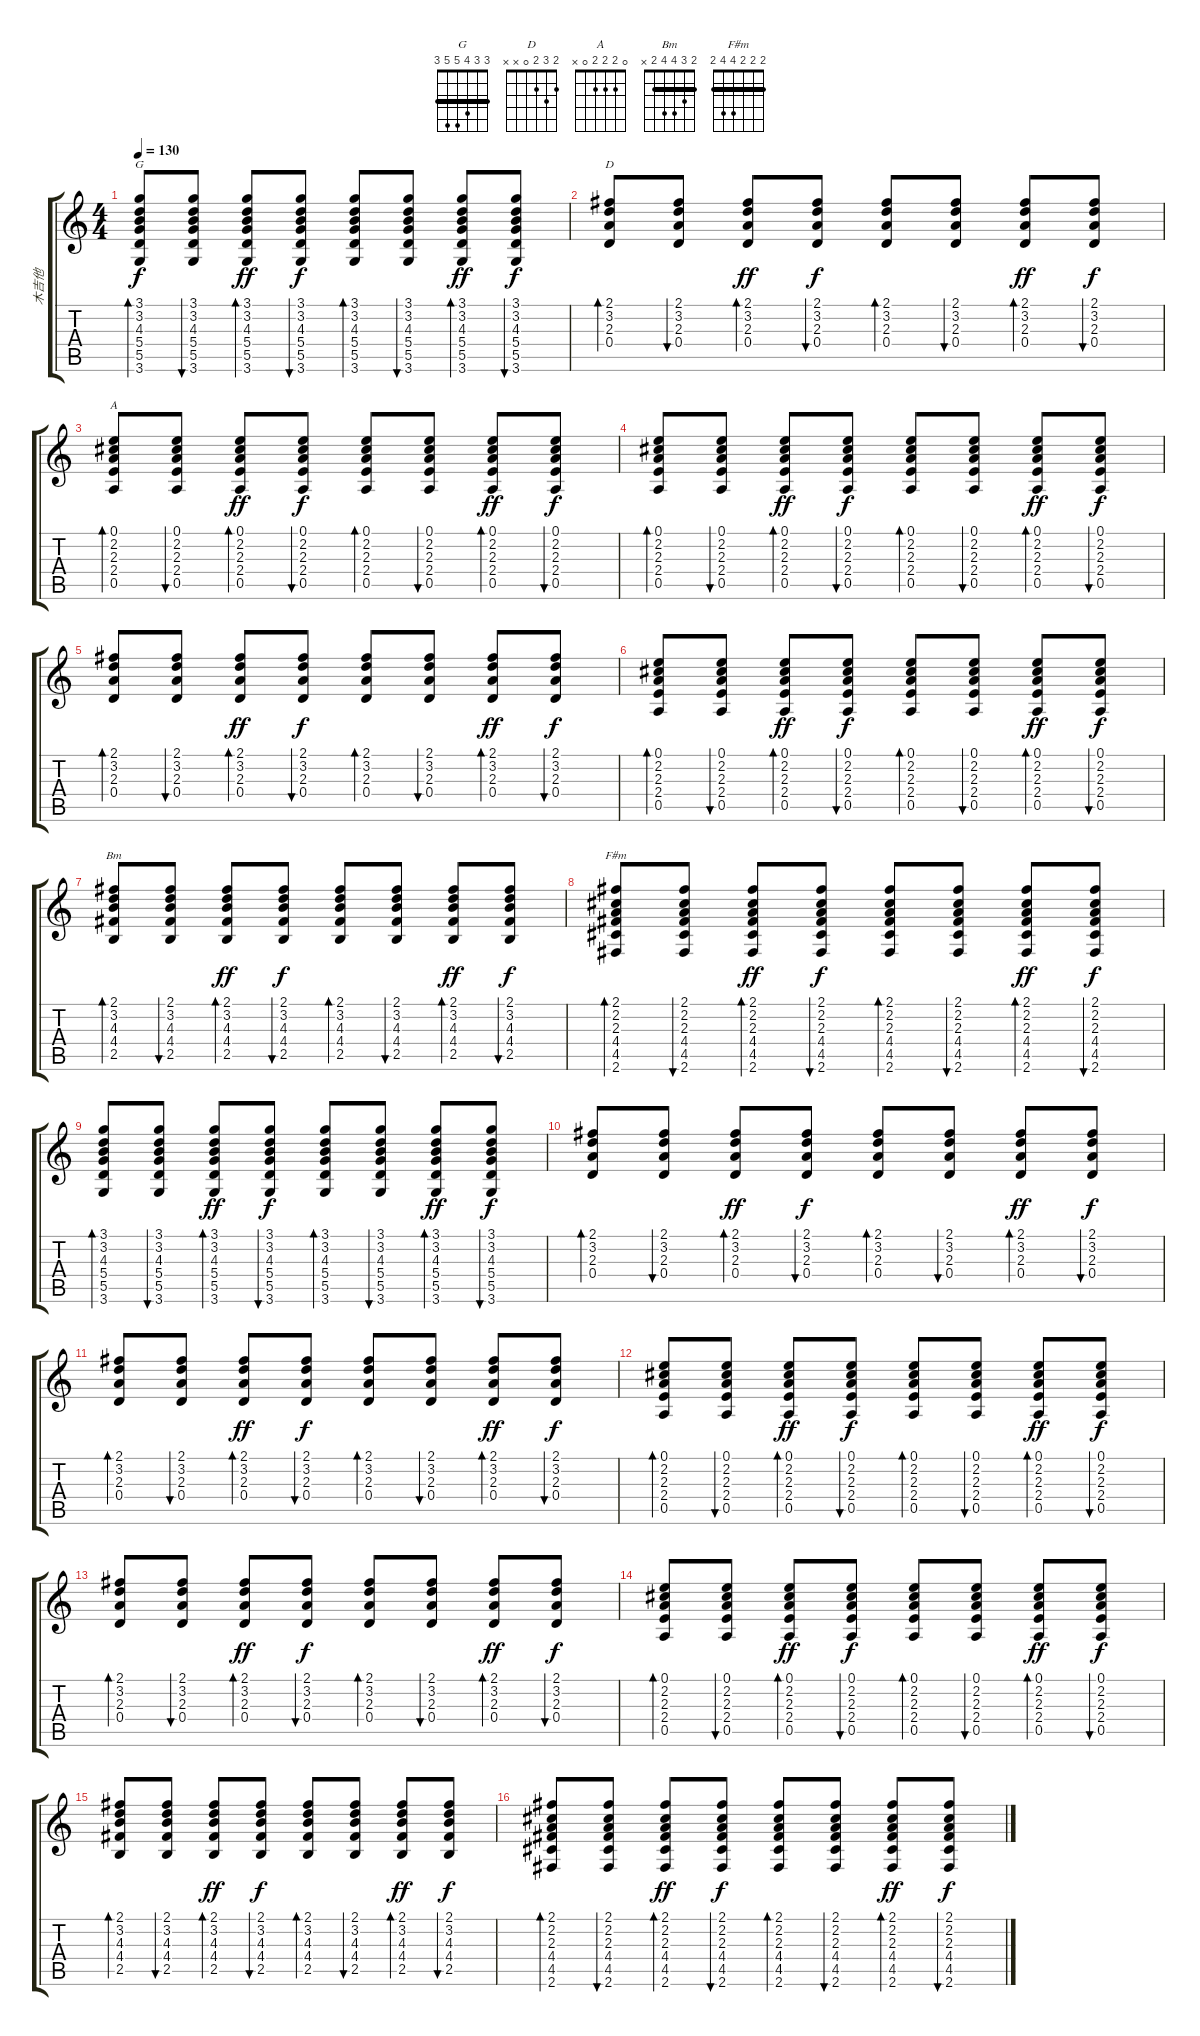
\track ("木吉他" "木吉他") {instrument electricguitarclean}
\staff {score tabs}
\tuning (E4 B3 G3 D3 A2 E2) {hide}
\chord ("G" 3 3 4 5 5 3) {barre 3}
\chord ("D" 2 3 2 0 x x)
\chord ("A" 0 2 2 2 0 x)
\chord ("Bm" 2 3 4 4 2 x) {barre 2}
\chord ("F#m" 2 2 2 4 4 2) {barre 2}
\ts (4 4)
\tempo 130
\clef g2
\ks c
(3.1 3.2 4.3 5.4 5.5 3.6).8{bd 60 ch "G" dy f} (3.1 3.2 4.3 5.4 5.5 3.6).8{bu 60} (3.1 3.2 4.3 5.4 5.5 3.6).8{bd 60 dy ff} (3.1 3.2 4.3 5.4 5.5 3.6).8{bu 60 dy f} (3.1 3.2 4.3 5.4 5.5 3.6).8{bd 60} (3.1 3.2 4.3 5.4 5.5 3.6).8{bu 60} (3.1 3.2 4.3 5.4 5.5 3.6).8{bd 60 dy ff} (3.1 3.2 4.3 5.4 5.5 3.6).8{bu 60 dy f} |
(2.1 3.2 2.3 0.4).8{bd 30 ch "D"} (2.1 3.2 2.3 0.4).8{bu 60} (2.1 3.2 2.3 0.4).8{bd 60 dy ff} (2.1 3.2 2.3 0.4).8{bu 60 dy f} (2.1 3.2 2.3 0.4).8{bd 60} (2.1 3.2 2.3 0.4).8{bu 60} (2.1 3.2 2.3 0.4).8{bd 60 dy ff} (2.1 3.2 2.3 0.4).8{bu 60 dy f} |
(0.1 2.2 2.3 2.4 0.5).8{bd 60 ch "A"} (0.1 2.2 2.3 2.4 0.5).8{bu 60} (0.1 2.2 2.3 2.4 0.5).8{bd 60 dy ff} (0.1 2.2 2.3 2.4 0.5).8{bu 60 dy f} (0.1 2.2 2.3 2.4 0.5).8{bd 60} (0.1 2.2 2.3 2.4 0.5).8{bu 60} (0.1 2.2 2.3 2.4 0.5).8{bd 60 dy ff} (0.1 2.2 2.3 2.4 0.5).8{bu 60 dy f} |
(0.1 2.2 2.3 2.4 0.5).8{bd 60} (0.1 2.2 2.3 2.4 0.5).8{bu 60} (0.1 2.2 2.3 2.4 0.5).8{bd 60 dy ff} (0.1 2.2 2.3 2.4 0.5).8{bu 60 dy f} (0.1 2.2 2.3 2.4 0.5).8{bd 60} (0.1 2.2 2.3 2.4 0.5).8{bu 60} (0.1 2.2 2.3 2.4 0.5).8{bd 60 dy ff} (0.1 2.2 2.3 2.4 0.5).8{bu 60 dy f} |
(2.1 3.2 2.3 0.4).8{bd 30} (2.1 3.2 2.3 0.4).8{bu 60} (2.1 3.2 2.3 0.4).8{bd 60 dy ff} (2.1 3.2 2.3 0.4).8{bu 60 dy f} (2.1 3.2 2.3 0.4).8{bd 60} (2.1 3.2 2.3 0.4).8{bu 60} (2.1 3.2 2.3 0.4).8{bd 60 dy ff} (2.1 3.2 2.3 0.4).8{bu 60 dy f} |
(0.1 2.2 2.3 2.4 0.5).8{bd 60} (0.1 2.2 2.3 2.4 0.5).8{bu 60} (0.1 2.2 2.3 2.4 0.5).8{bd 60 dy ff} (0.1 2.2 2.3 2.4 0.5).8{bu 60 dy f} (0.1 2.2 2.3 2.4 0.5).8{bd 60} (0.1 2.2 2.3 2.4 0.5).8{bu 60} (0.1 2.2 2.3 2.4 0.5).8{bd 60 dy ff} (0.1 2.2 2.3 2.4 0.5).8{bu 60 dy f} |
(2.1 3.2 4.3 4.4 2.5).8{bd 60 ch "Bm"} (2.1 3.2 4.3 4.4 2.5).8{bu 60} (2.1 3.2 4.3 4.4 2.5).8{bd 60 dy ff} (2.1 3.2 4.3 4.4 2.5).8{bu 60 dy f} (2.1 3.2 4.3 4.4 2.5).8{bd 60} (2.1 3.2 4.3 4.4 2.5).8{bu 60} (2.1 3.2 4.3 4.4 2.5).8{bd 60 dy ff} (2.1 3.2 4.3 4.4 2.5).8{bu 60 dy f} |
(2.1 2.2 2.3 4.4 4.5 2.6).8{bd 60 ch "F#m"} (2.1 2.2 2.3 4.4 4.5 2.6).8{bu 60} (2.1 2.2 2.3 4.4 4.5 2.6).8{bd 60 dy ff} (2.1 2.2 2.3 4.4 4.5 2.6).8{bu 60 dy f} (2.1 2.2 2.3 4.4 4.5 2.6).8{bd 60} (2.1 2.2 2.3 4.4 4.5 2.6).8{bu 60} (2.1 2.2 2.3 4.4 4.5 2.6).8{bd 60 dy ff} (2.1 2.2 2.3 4.4 4.5 2.6).8{bu 60 dy f} |
(3.1 3.2 4.3 5.4 5.5 3.6).8{bd 60} (3.1 3.2 4.3 5.4 5.5 3.6).8{bu 60} (3.1 3.2 4.3 5.4 5.5 3.6).8{bd 60 dy ff} (3.1 3.2 4.3 5.4 5.5 3.6).8{bu 60 dy f} (3.1 3.2 4.3 5.4 5.5 3.6).8{bd 60} (3.1 3.2 4.3 5.4 5.5 3.6).8{bu 60} (3.1 3.2 4.3 5.4 5.5 3.6).8{bd 60 dy ff} (3.1 3.2 4.3 5.4 5.5 3.6).8{bu 60 dy f} |
(2.1 3.2 2.3 0.4).8{bd 30} (2.1 3.2 2.3 0.4).8{bu 60} (2.1 3.2 2.3 0.4).8{bd 60 dy ff} (2.1 3.2 2.3 0.4).8{bu 60 dy f} (2.1 3.2 2.3 0.4).8{bd 60} (2.1 3.2 2.3 0.4).8{bu 60} (2.1 3.2 2.3 0.4).8{bd 60 dy ff} (2.1 3.2 2.3 0.4).8{bu 60 dy f} |
(2.1 3.2 2.3 0.4).8{bd 30} (2.1 3.2 2.3 0.4).8{bu 60} (2.1 3.2 2.3 0.4).8{bd 60 dy ff} (2.1 3.2 2.3 0.4).8{bu 60 dy f} (2.1 3.2 2.3 0.4).8{bd 60} (2.1 3.2 2.3 0.4).8{bu 60} (2.1 3.2 2.3 0.4).8{bd 60 dy ff} (2.1 3.2 2.3 0.4).8{bu 60 dy f} |
(0.1 2.2 2.3 2.4 0.5).8{bd 60} (0.1 2.2 2.3 2.4 0.5).8{bu 60} (0.1 2.2 2.3 2.4 0.5).8{bd 60 dy ff} (0.1 2.2 2.3 2.4 0.5).8{bu 60 dy f} (0.1 2.2 2.3 2.4 0.5).8{bd 60} (0.1 2.2 2.3 2.4 0.5).8{bu 60} (0.1 2.2 2.3 2.4 0.5).8{bd 60 dy ff} (0.1 2.2 2.3 2.4 0.5).8{bu 60 dy f} |
(2.1 3.2 2.3 0.4).8{bd 30} (2.1 3.2 2.3 0.4).8{bu 60} (2.1 3.2 2.3 0.4).8{bd 60 dy ff} (2.1 3.2 2.3 0.4).8{bu 60 dy f} (2.1 3.2 2.3 0.4).8{bd 60} (2.1 3.2 2.3 0.4).8{bu 60} (2.1 3.2 2.3 0.4).8{bd 60 dy ff} (2.1 3.2 2.3 0.4).8{bu 60 dy f} |
(0.1 2.2 2.3 2.4 0.5).8{bd 60} (0.1 2.2 2.3 2.4 0.5).8{bu 60} (0.1 2.2 2.3 2.4 0.5).8{bd 60 dy ff} (0.1 2.2 2.3 2.4 0.5).8{bu 60 dy f} (0.1 2.2 2.3 2.4 0.5).8{bd 60} (0.1 2.2 2.3 2.4 0.5).8{bu 60} (0.1 2.2 2.3 2.4 0.5).8{bd 60 dy ff} (0.1 2.2 2.3 2.4 0.5).8{bu 60 dy f} |
(2.1 3.2 4.3 4.4 2.5).8{bd 60} (2.1 3.2 4.3 4.4 2.5).8{bu 60} (2.1 3.2 4.3 4.4 2.5).8{bd 60 dy ff} (2.1 3.2 4.3 4.4 2.5).8{bu 60 dy f} (2.1 3.2 4.3 4.4 2.5).8{bd 60} (2.1 3.2 4.3 4.4 2.5).8{bu 60} (2.1 3.2 4.3 4.4 2.5).8{bd 60 dy ff} (2.1 3.2 4.3 4.4 2.5).8{bu 60 dy f} |
(2.1 2.2 2.3 4.4 4.5 2.6).8{bd 60} (2.1 2.2 2.3 4.4 4.5 2.6).8{bu 60} (2.1 2.2 2.3 4.4 4.5 2.6).8{bd 60 dy ff} (2.1 2.2 2.3 4.4 4.5 2.6).8{bu 60 dy f} (2.1 2.2 2.3 4.4 4.5 2.6).8{bd 60} (2.1 2.2 2.3 4.4 4.5 2.6).8{bu 60} (2.1 2.2 2.3 4.4 4.5 2.6).8{bd 60 dy ff} (2.1 2.2 2.3 4.4 4.5 2.6).8{bu 60 dy f}
